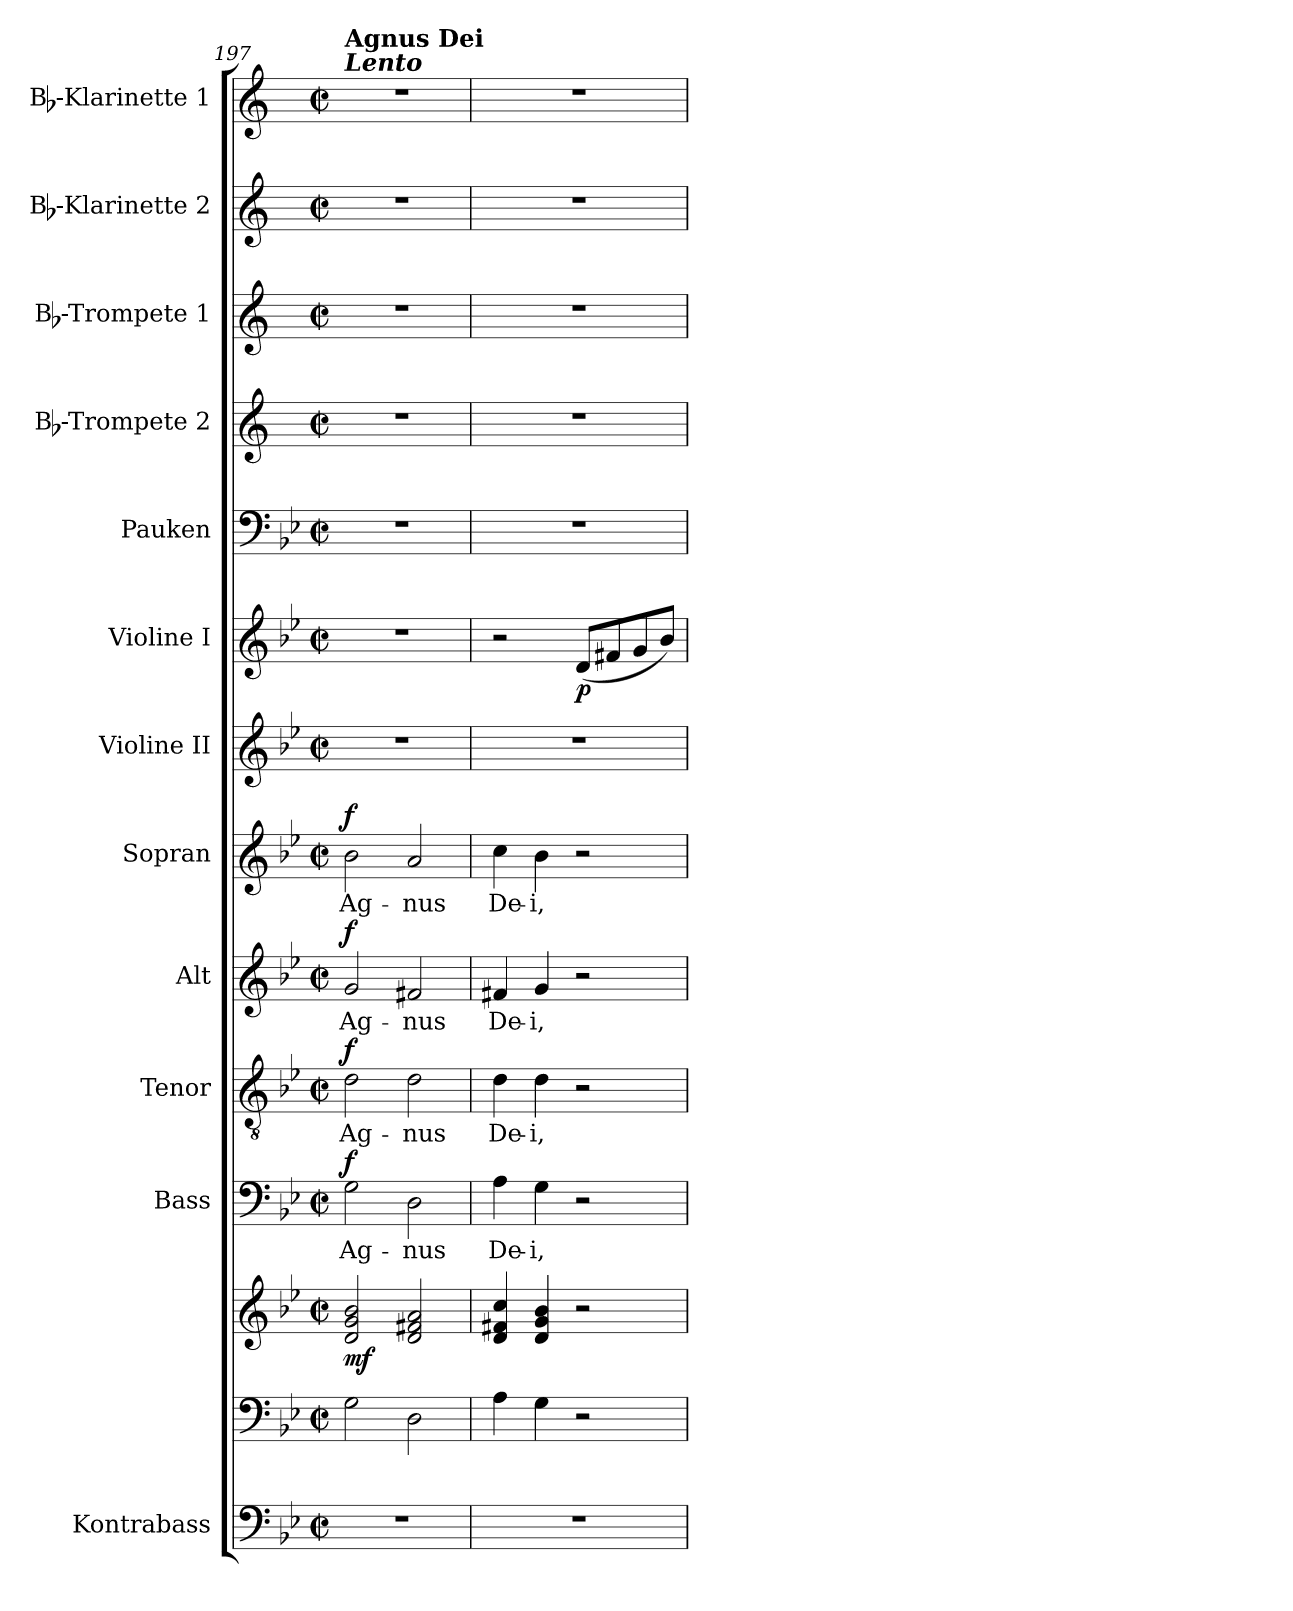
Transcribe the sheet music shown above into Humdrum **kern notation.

**kern	**kern	**kern	**dynam	**kern	**text	**dynam	**kern	**text	**dynam	**kern	**text	**dynam	**kern	**text	**dynam	**kern	**kern	**dynam	**kern	**kern	**kern	**kern	**kern
*part13	*part12	*part12	*part12	*part11	*part11	*part11	*part10	*part10	*part10	*part9	*part9	*part9	*part8	*part8	*part8	*part7	*part6	*part6	*part5	*part4	*part3	*part2	*part1
*staff14	*staff13	*staff12	*staff12/13	*staff11	*staff11	*staff11	*staff10	*staff10	*staff10	*staff9	*staff9	*staff9	*staff8	*staff8	*staff8	*staff7	*staff6	*staff6	*staff5	*staff4	*staff3	*staff2	*staff1
*I"Kontrabass	*	*	*	*I"Bass	*	*	*I"Tenor	*	*	*I"Alt	*	*	*I"Sopran	*	*	*I"Violine II	*I"Violine I	*	*I"Pauken	*I"Bb-Trompete 2	*I"Bb-Trompete 1	*I"Bb-Klarinette 2	*I"Bb-Klarinette 1
*I'Kb.	*	*	*	*I'B.	*	*	*I'T.	*	*	*I'A.	*	*	*I'S.	*	*	*I'Vl. II	*I'Vl. I	*	*I'Pk.	*I'Bb Trp. 2	*I'Bb Trp. 1	*I'Bb Kl. 2	*I'Bb Kl. 1
!!LO:PB:g=z
*clefF4	*clefF4	*clefG2	*	*clefF4	*	*	*clefGv2	*	*	*clefG2	*	*	*clefG2	*	*	*clefG2	*clefG2	*	*clefF4	*clefG2	*clefG2	*clefG2	*clefG2
*ITrd7c12	*	*	*	*	*	*	*	*	*	*	*	*	*	*	*	*	*	*	*	*ITrd1c2	*ITrd1c2	*ITrd1c2	*ITrd1c2
*k[b-e-]	*k[b-e-]	*k[b-e-]	*	*k[b-e-]	*	*	*k[b-e-]	*	*	*k[b-e-]	*	*	*k[b-e-]	*	*	*k[b-e-]	*k[b-e-]	*	*k[b-e-]	*k[b-e-]	*k[b-e-]	*k[b-e-]	*k[b-e-]
*B-:	*B-:	*B-:	*	*B-:	*	*	*B-:	*	*	*B-:	*	*	*B-:	*	*	*B-:	*B-:	*	*B-:	*B-:	*B-:	*B-:	*B-:
*M2/2	*M2/2	*M2/2	*	*M2/2	*	*	*M2/2	*	*	*M2/2	*	*	*M2/2	*	*	*M2/2	*M2/2	*	*M2/2	*M2/2	*M2/2	*M2/2	*M2/2
*met(c|)	*met(c|)	*met(c|)	*	*met(c|)	*	*	*met(c|)	*	*	*met(c|)	*	*	*met(c|)	*	*	*met(c|)	*met(c|)	*	*met(c|)	*met(c|)	*met(c|)	*met(c|)	*met(c|)
=197	=197	=197	=197	=197	=197	=197	=197	=197	=197	=197	=197	=197	=197	=197	=197	=197	=197	=197	=197	=197	=197	=197	=197
!	!	!	!	!	!	!	!	!	!	!	!	!	!	!	!	!	!	!	!	!	!	!	!LO:TX:a:Bi:t=Lento
!	!	!	!	!	!	!	!	!	!	!	!	!	!	!	!	!	!	!	!	!	!	!	!LO:TX:a:B:t=Agnus Dei
!	!	!	!LO:DY:b	!	!LO:LY:b	!LO:DY:a	!	!LO:LY:b	!LO:DY:a	!	!LO:LY:b	!LO:DY:a	!	!LO:LY:b	!LO:DY:a	!	!	!	!	!	!	!	!
1r	2G\	2d/ 2g/ 2b-/	mf	2G\	Ag-	f	2d\	Ag-	f	2g/	Ag-	f	2b-\	Ag-	f	1r	1r	.	1r	1r	1r	1r	1r
!	!	!	!	!	!LO:LY:b	!	!	!LO:LY:b	!	!	!LO:LY:b	!	!	!LO:LY:b	!	!	!	!	!	!	!	!	!
.	2D\	2d/ 2f#X/ 2a/	.	2D\	-nus	.	2d\	-nus	.	2f#X/	-nus	.	2a/	-nus	.	.	.	.	.	.	.	.	.
=198	=198	=198	=198	=198	=198	=198	=198	=198	=198	=198	=198	=198	=198	=198	=198	=198	=198	=198	=198	=198	=198	=198	=198
!	!	!	!	!	!LO:LY:b	!	!	!LO:LY:b	!	!	!LO:LY:b	!	!	!LO:LY:b	!	!	!	!	!	!	!	!	!
1r	4A\	4d/ 4f#X/ 4cc/	.	4A\	De-	.	4d\	De-	.	4f#X/	De-	.	4cc\	De-	.	1r	2r	.	1r	1r	1r	1r	1r
!	!	!	!	!	!LO:LY:b	!	!	!LO:LY:b	!	!	!LO:LY:b	!	!	!LO:LY:b	!	!	!	!	!	!	!	!	!
.	4G\	4d/ 4g/ 4b-/	.	4G\	-i,	.	4d\	-i,	.	4g/	-i,	.	4b-\	-i,	.	.	.	.	.	.	.	.	.
!	!	!	!	!	!	!	!	!	!	!	!	!	!	!	!	!	!	!LO:DY:b	!	!	!	!	!
.	2r	2r	.	2r	.	.	2r	.	.	2r	.	.	2r	.	.	.	(<8d/L	p	.	.	.	.	.
.	.	.	.	.	.	.	.	.	.	.	.	.	.	.	.	.	8f#X/	.	.	.	.	.	.
.	.	.	.	.	.	.	.	.	.	.	.	.	.	.	.	.	8g/	.	.	.	.	.	.
.	.	.	.	.	.	.	.	.	.	.	.	.	.	.	.	.	8b-/J)	.	.	.	.	.	.
=	=	=	=	=	=	=	=	=	=	=	=	=	=	=	=	=	=	=	=	=	=	=	=
*-	*-	*-	*-	*-	*-	*-	*-	*-	*-	*-	*-	*-	*-	*-	*-	*-	*-	*-	*-	*-	*-	*-	*-
